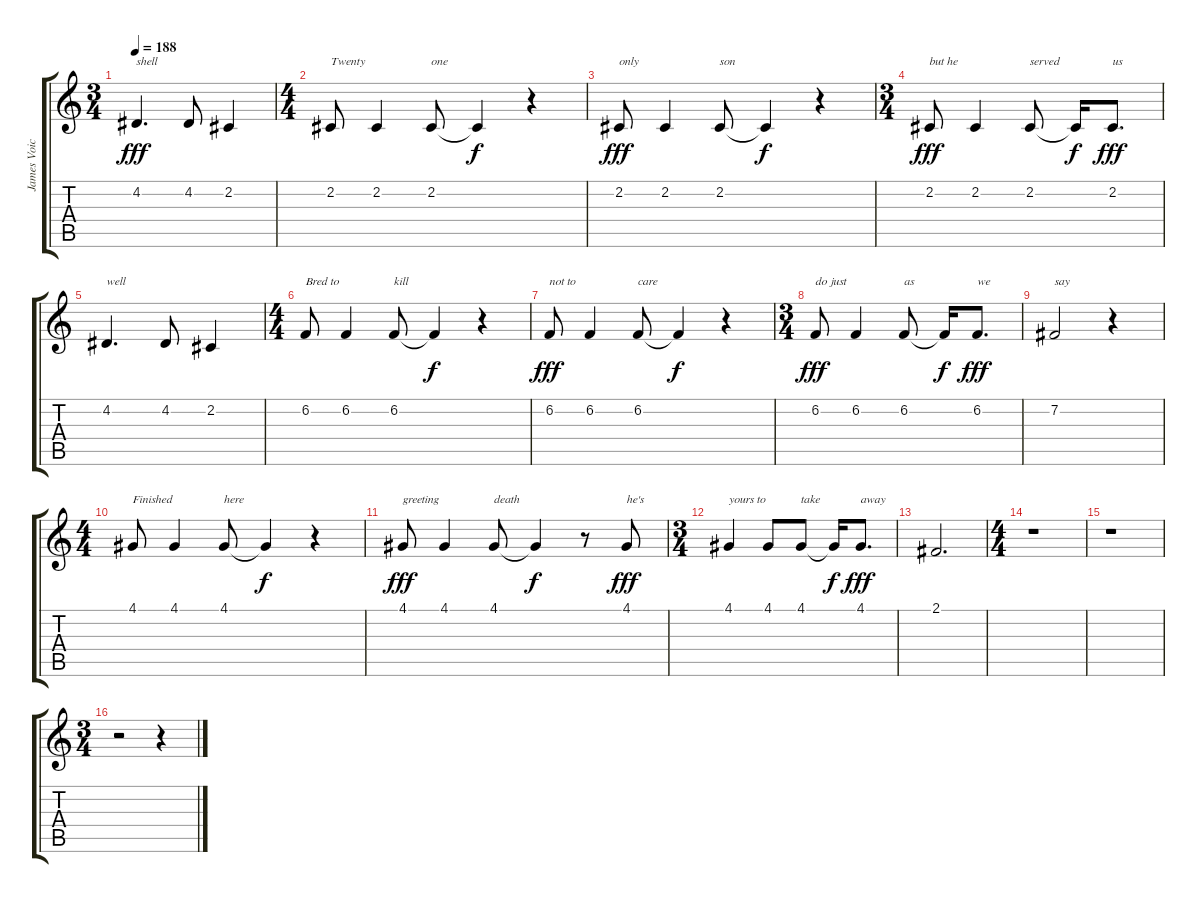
\track ("James Voice" "James Voic") {instrument lead6voice}
\staff {score tabs}
\tuning (E4 B3 G3 D3 A2 E2) {hide}
\ts (3 4)
\tempo 188
\clef g2
\ks c
4.2.4{d txt "shell" dy fff} 4.2.8 2.2.4 |
\ts (4 4)
2.2.8{txt "Twenty"} 2.2.4 2.2.8{txt "one"} 2.2{t}.4{dy f} r.4 |
2.2.8{txt "only" dy fff} 2.2.4 2.2.8{txt "son"} 2.2{t}.4{dy f} r.4 |
\ts (3 4)
2.2.8{txt "but he" dy fff} 2.2.4 2.2.8{txt "served"} 2.2{t}.16{dy f} 2.2.8{d txt "us" dy fff} |
4.2.4{d txt "well"} 4.2.8 2.2.4 |
\ts (4 4)
6.2.8{txt "Bred to"} 6.2.4 6.2.8{txt "kill"} 6.2{t}.4{dy f} r.4 |
6.2.8{txt "not to" dy fff} 6.2.4 6.2.8{txt "care"} 6.2{t}.4{dy f} r.4 |
\ts (3 4)
6.2.8{txt "do just" dy fff} 6.2.4 6.2.8{txt "as"} 6.2{t}.16{dy f} 6.2.8{d txt "we" dy fff} |
7.2.2{txt "say"} r.4 |
\ts (4 4)
4.1.8{txt "Finished"} 4.1.4 4.1.8{txt "here"} 4.1{t}.4{dy f} r.4 |
4.1.8{txt "greeting" dy fff} 4.1.4 4.1.8{txt "death"} 4.1{t}.4{dy f} r.8 4.1.8{txt "he's" dy fff} |
\ts (3 4)
4.1.4{txt "yours to"} 4.1.8 4.1.8{txt "take"} 4.1{t}.16{dy f} 4.1.8{d txt "away" dy fff} |
2.1.2{d} |
\ts (4 4)
r.1 |
r.1 |
\ts (3 4)
r.2 r.4
